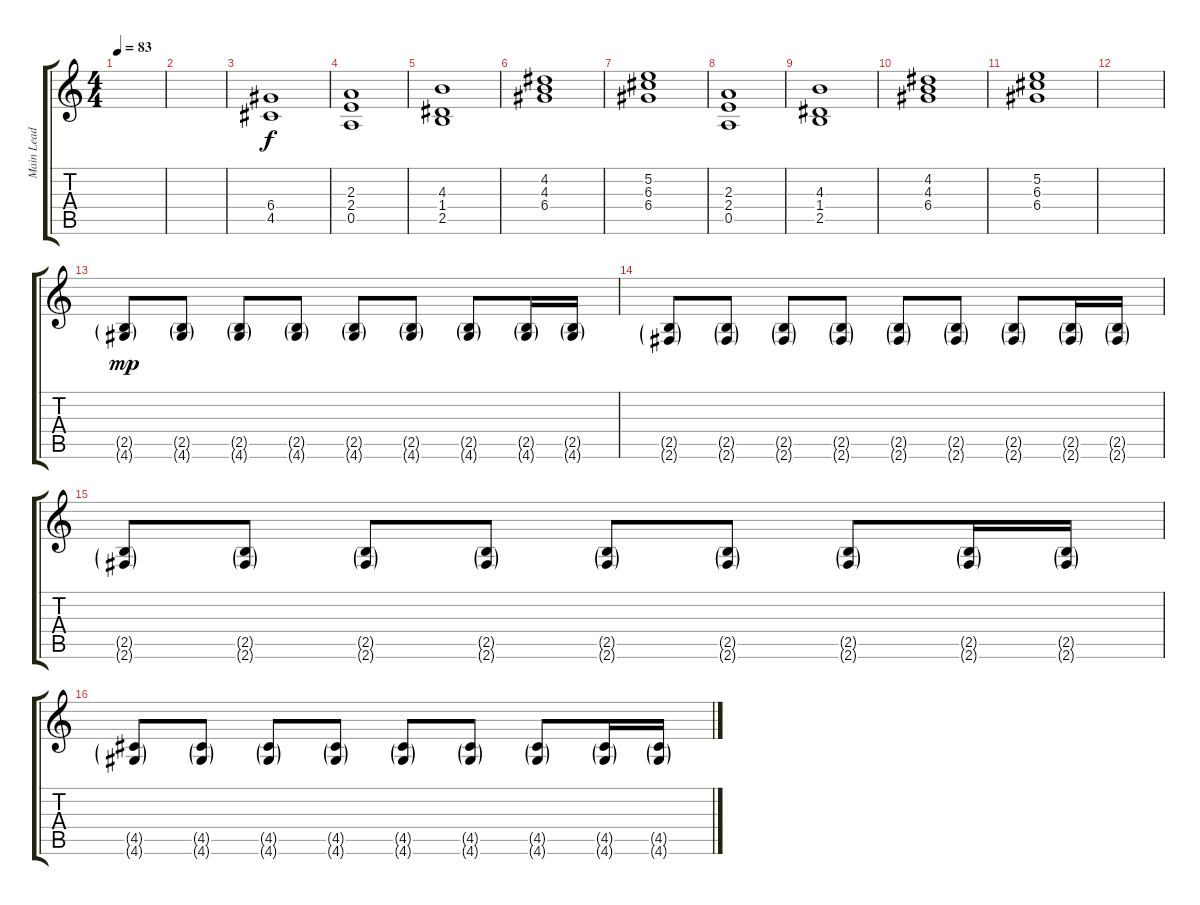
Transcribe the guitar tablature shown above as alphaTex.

\track ("Main Lead" "Main Lead") {instrument distortionguitar}
\staff {score tabs}
\tuning (E4 B3 G3 D3 A2 E2) {hide}
\ts (4 4)
\tempo 83
\clef g2
\ks c
|
|
(6.4 4.5).1{instrument distortionguitar} |
(2.3 2.4 0.5).1 |
(4.3 1.4 2.5).1 |
(4.2 4.3 6.4).1 |
(5.2 6.3 6.4).1 |
(2.3 2.4 0.5).1 |
(4.3 1.4 2.5).1 |
(4.2 4.3 6.4).1 |
(5.2 6.3 6.4).1 |
|
(2.5{g} 4.6{g}).8{dy mp} (2.5{g} 4.6{g}).8 (2.5{g} 4.6{g}).8 (2.5{g} 4.6{g}).8 (2.5{g} 4.6{g}).8 (2.5{g} 4.6{g}).8 (2.5{g} 4.6{g}).8 (2.5{g} 4.6{g}).16 (2.5{g} 4.6{g}).16 |
(2.5{g} 2.6{g}).8 (2.5{g} 2.6{g}).8 (2.5{g} 2.6{g}).8 (2.5{g} 2.6{g}).8 (2.5{g} 2.6{g}).8 (2.5{g} 2.6{g}).8 (2.5{g} 2.6{g}).8 (2.5{g} 2.6{g}).16 (2.5{g} 2.6{g}).16 |
(2.5{g} 2.6{g}).8 (2.5{g} 2.6{g}).8 (2.5{g} 2.6{g}).8 (2.5{g} 2.6{g}).8 (2.5{g} 2.6{g}).8 (2.5{g} 2.6{g}).8 (2.5{g} 2.6{g}).8 (2.5{g} 2.6{g}).16 (2.5{g} 2.6{g}).16 |
(4.5{g} 4.6{g}).8 (4.5{g} 4.6{g}).8 (4.5{g} 4.6{g}).8 (4.5{g} 4.6{g}).8 (4.5{g} 4.6{g}).8 (4.5{g} 4.6{g}).8 (4.5{g} 4.6{g}).8 (4.5{g} 4.6{g}).16 (4.5{g} 4.6{g}).16
